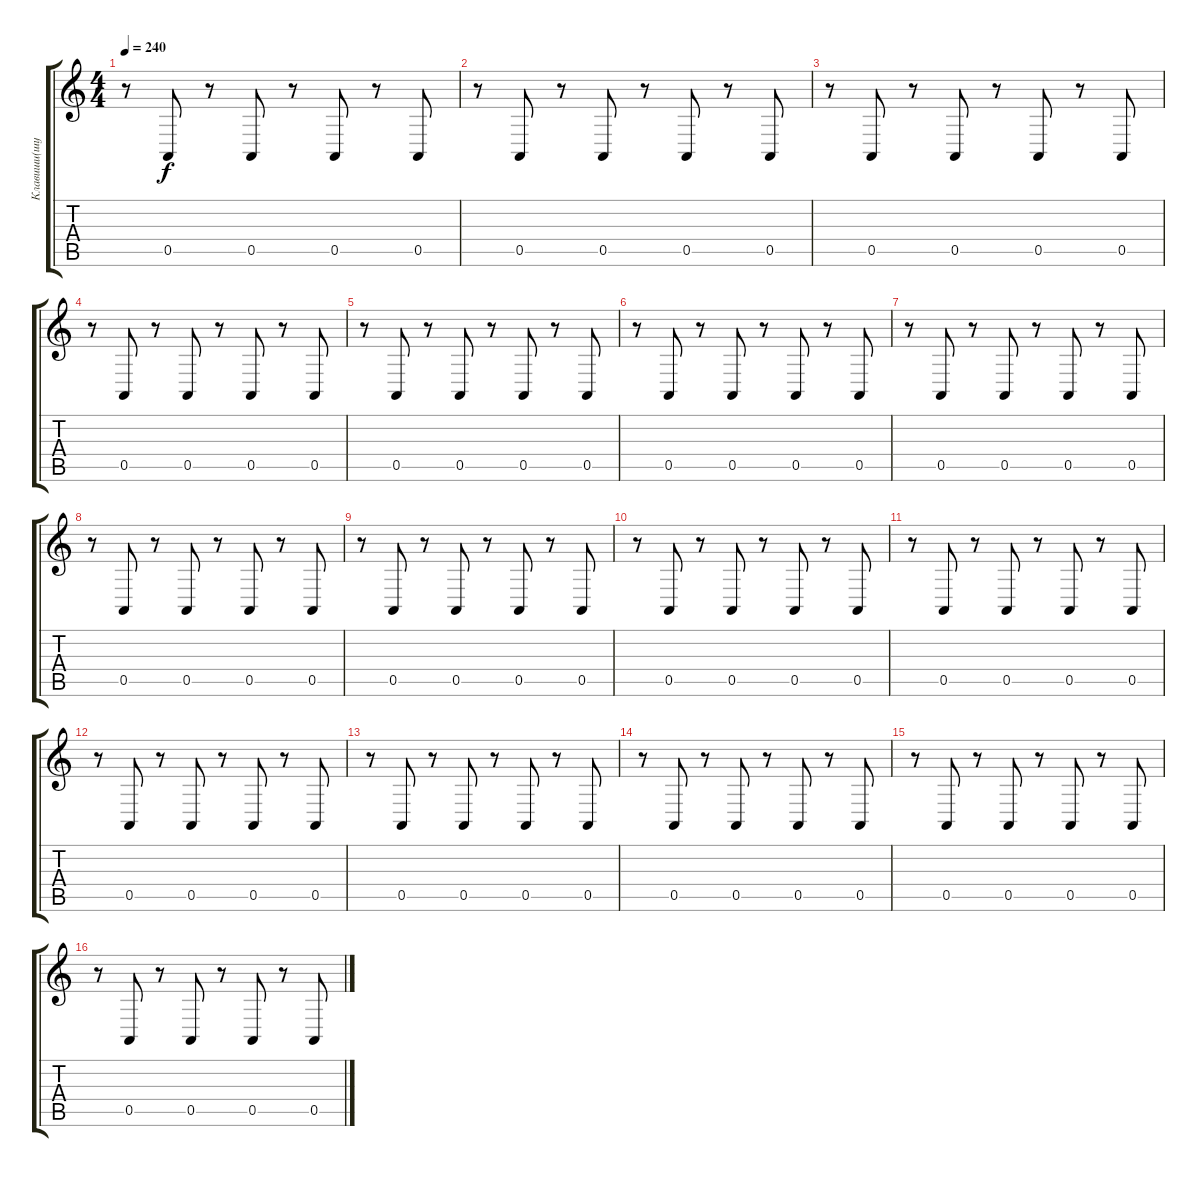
\track ("Клавиши(шум)" "Клавиши(шу") {instrument clavinet}
\staff {score tabs}
\tuning (E4 B3 G3 D3 A2 E2) {hide}
\ts (4 4)
\tempo 240
\clef g2
\ks c
r.8{dy f} 0.5.8 r.8 0.5.8 r.8 0.5.8 r.8 0.5.8 |
r.8 0.5.8 r.8 0.5.8 r.8 0.5.8 r.8 0.5.8 |
r.8 0.5.8 r.8 0.5.8 r.8 0.5.8 r.8 0.5.8 |
r.8 0.5.8 r.8 0.5.8 r.8 0.5.8 r.8 0.5.8 |
r.8 0.5.8 r.8 0.5.8 r.8 0.5.8 r.8 0.5.8 |
r.8 0.5.8 r.8 0.5.8 r.8 0.5.8 r.8 0.5.8 |
r.8 0.5.8 r.8 0.5.8 r.8 0.5.8 r.8 0.5.8 |
r.8 0.5.8 r.8 0.5.8 r.8 0.5.8 r.8 0.5.8 |
r.8 0.5.8 r.8 0.5.8 r.8 0.5.8 r.8 0.5.8 |
r.8 0.5.8 r.8 0.5.8 r.8 0.5.8 r.8 0.5.8 |
r.8 0.5.8 r.8 0.5.8 r.8 0.5.8 r.8 0.5.8 |
r.8 0.5.8 r.8 0.5.8 r.8 0.5.8 r.8 0.5.8 |
r.8 0.5.8 r.8 0.5.8 r.8 0.5.8 r.8 0.5.8 |
r.8 0.5.8 r.8 0.5.8 r.8 0.5.8 r.8 0.5.8 |
r.8 0.5.8 r.8 0.5.8 r.8 0.5.8 r.8 0.5.8 |
r.8 0.5.8 r.8 0.5.8 r.8 0.5.8 r.8 0.5.8
